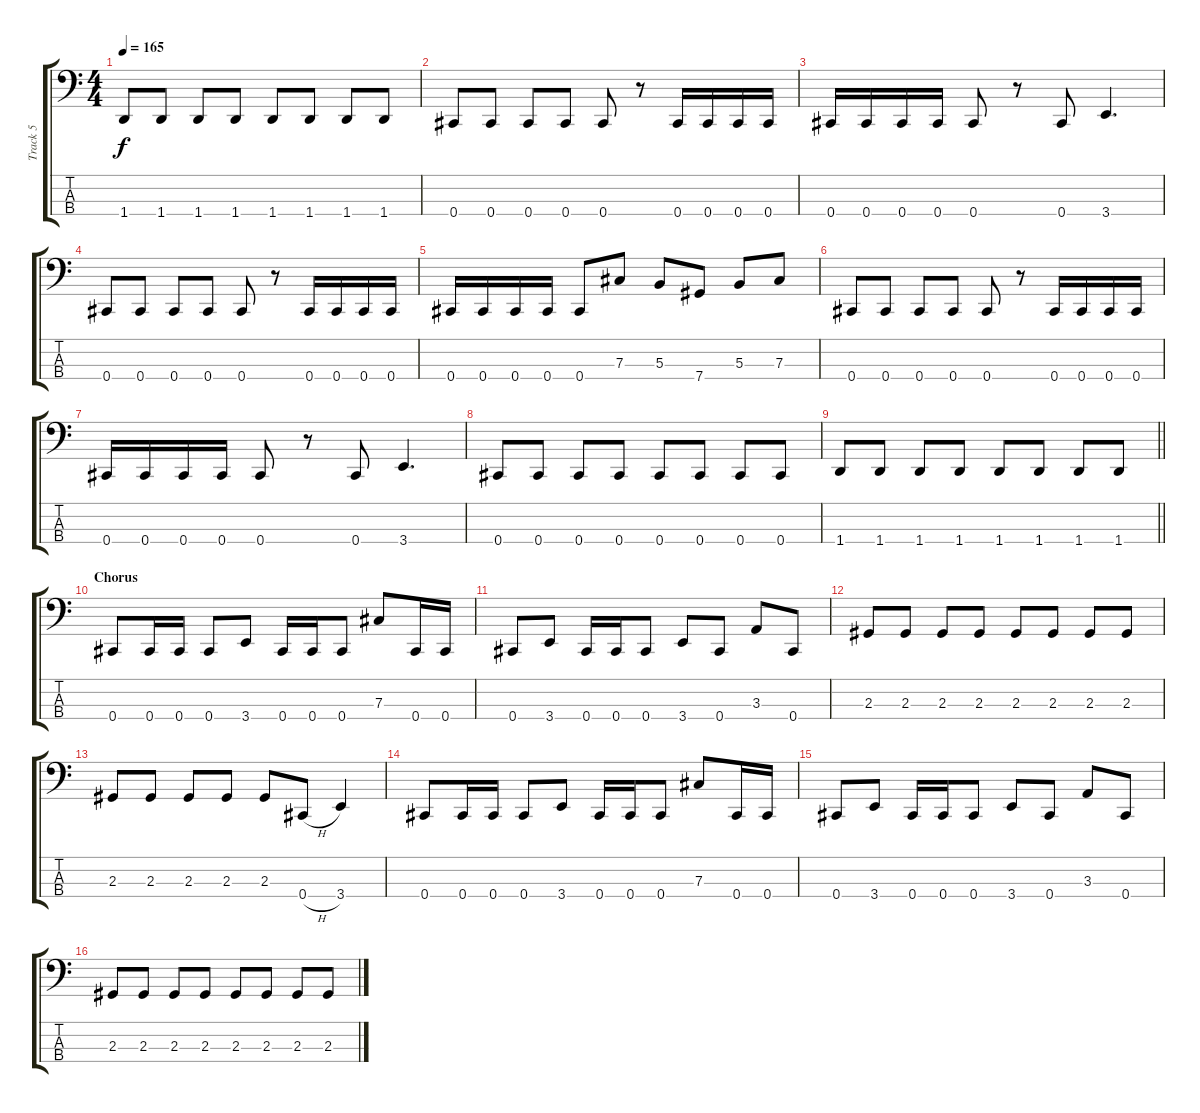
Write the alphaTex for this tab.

\track ("Track 5" "Track 5") {instrument electricbasspick}
\staff {score tabs}
\tuning (E2 B1 Gb1 Db1) {hide}
\ts (4 4)
\tempo 165
\clef f4
\ks c
1.4.8{dy f} 1.4.8 1.4.8 1.4.8 1.4.8 1.4.8 1.4.8 1.4.8 |
0.4.8 0.4.8 0.4.8 0.4.8 0.4.8 r.8 0.4.16 0.4.16 0.4.16 0.4.16 |
0.4.16 0.4.16 0.4.16 0.4.16 0.4.8 r.8 0.4.8 3.4.4{d} |
0.4.8 0.4.8 0.4.8 0.4.8 0.4.8 r.8 0.4.16 0.4.16 0.4.16 0.4.16 |
0.4.16 0.4.16 0.4.16 0.4.16 0.4.8 7.3.8 5.3.8 7.4.8 5.3.8 7.3.8 |
0.4.8 0.4.8 0.4.8 0.4.8 0.4.8 r.8 0.4.16 0.4.16 0.4.16 0.4.16 |
0.4.16 0.4.16 0.4.16 0.4.16 0.4.8 r.8 0.4.8 3.4.4{d} |
0.4.8 0.4.8 0.4.8 0.4.8 0.4.8 0.4.8 0.4.8 0.4.8 |
\barLineRight lightlight
1.4.8 1.4.8 1.4.8 1.4.8 1.4.8 1.4.8 1.4.8 1.4.8 |
\section ("" "Chorus")
0.4.8 0.4.16 0.4.16 0.4.8 3.4.8 0.4.16 0.4.16 0.4.8 7.3.8 0.4.16 0.4.16 |
0.4.8 3.4.8 0.4.16 0.4.16 0.4.8 3.4.8 0.4.8 3.3.8 0.4.8 |
2.3.8 2.3.8 2.3.8 2.3.8 2.3.8 2.3.8 2.3.8 2.3.8 |
2.3.8 2.3.8 2.3.8 2.3.8 2.3.8 0.4{h}.8 3.4.4 |
0.4.8 0.4.16 0.4.16 0.4.8 3.4.8 0.4.16 0.4.16 0.4.8 7.3.8 0.4.16 0.4.16 |
0.4.8 3.4.8 0.4.16 0.4.16 0.4.8 3.4.8 0.4.8 3.3.8 0.4.8 |
2.3.8 2.3.8 2.3.8 2.3.8 2.3.8 2.3.8 2.3.8 2.3.8
